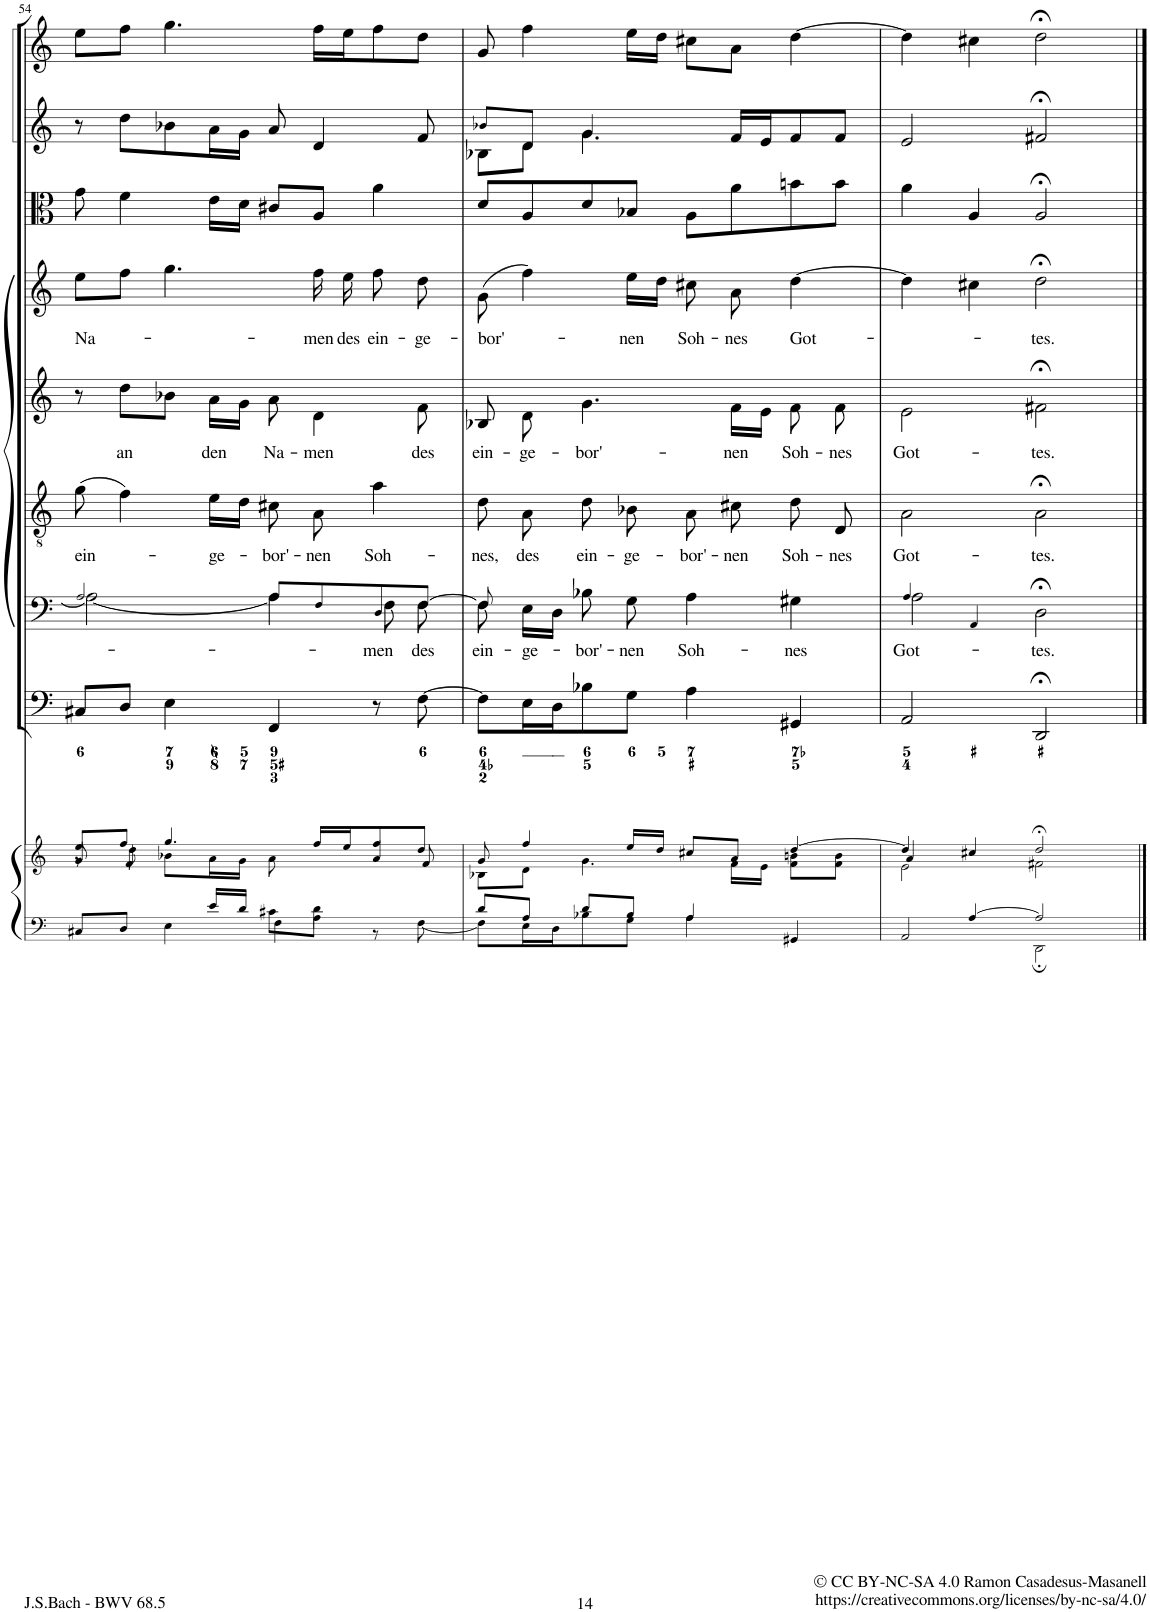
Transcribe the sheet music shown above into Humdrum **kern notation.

**kern	**kern	**kern	**kern	**text	**kern	**text	**kern	**text	**kern	**text	**kern	**kern	**kern
*part9	*part9	*part8	*part7	*part7	*part6	*part6	*part5	*part5	*part4	*part4	*part3	*part2	*part1
*staff10	*staff9	*staff8	*staff7	*staff7	*staff6	*staff6	*staff5	*staff5	*staff4	*staff4	*staff3	*staff2	*staff1
*I"Piano reduction	*	*I"Continuo	*I"Basso. Trombone III. col Basso.	*	*I"Tenore. Trombone II. col Tenore.	*	*I"Alto	*	*I"Soprano	*	*I"Taille Viola	*I"Oboe II. Violino II.	*I"Oboe I. Violino I.
*I'Pno	*	*	*	*	*	*	*	*	*	*	*	*I'Ob	*I'Ob
!!LO:PB:g=z
*clefF4	*clefG2	*clefF4	*clefF4	*	*clefGv2	*	*clefG2	*	*clefG2	*	*clefC3	*clefG2	*clefG2
*k[]	*k[]	*k[]	*k[]	*	*k[]	*	*k[]	*	*k[]	*	*k[]	*k[]	*k[]
*M4/4	*M4/4	*M4/4	*M4/4	*	*M4/4	*	*M4/4	*	*M4/4	*	*M4/4	*M4/4	*M4/4
*met(c)	*met(c)	*met(c)	*met(c)	*	*met(c)	*	*met(c)	*	*met(c)	*	*met(c)	*met(c)	*met(c)
=54	=54	=54	=54	=54	=54	=54	=54	=54	=54	=54	=54	=54	=54
*^	*^	*	*^	*	*	*	*	*	*	*	*	*	*
*	*^	*	*^	*	*	*	*	*	*	*	*	*	*	*	*	*
!	!	!	!	!	!	!	!	!	!	!	!LO:LY:b	!	!	!	!LO:LY:b	!	!	!
8ryy	4.ryy	8C#X/L	8ee/L	8r	8g/	8C#X/L	2A!/	2A\_	.	(8g\	ein-	8r	.	8ee\L	Na-	8g\	8r	8ee\L
!	!	!	!	!	!	!	!	!	!	!	!	!	!LO:LY:b	!	!	!	!	!
.	.	8D/J	8ff/J	8dd\	4f/	8D/J	.	.	.	4f\)	.	8dd\L	an	8ff\J	.	4f\	8dd\L	8ff\J
.	.	4E\	4.gg/	8b-X\L	.	4E\	.	.	.	.	.	8b-X\J	.	4.gg\	.	.	8b-X\	4.gg\
!	!	!	!	!	!	!	!	!	!	!	!LO:LY:b	!	!LO:LY:b	!	!	!	!	!
.	16e/LL	.	.	16a\L	4.ryy	.	.	.	.	16e\LL	-ge-	16a\LL	den	.	.	16e\LL	16a\L	.
.	16d/JJ	.	.	16g\JJ	.	.	.	.	.	16d\JJ	.	16g\JJ	.	.	.	16d\JJ	16g\JJ	.
!	!	!	!	!	!	!	!	!	!	!	!LO:LY:b	!	!LO:LY:b	!	!	!	!	!
.	8c#X\L	4F\	.	8a\	.	4FF/	8A!/L	4A\]	.	8c#X\	-bor'-	8a\	Na-	.	.	8c#X/L	8a/	.
!	!	!	!	!	!	!	!	!	!	!	!LO:LY:b	!	!LO:LY:b	!	!LO:LY:b	!	!	!
4d\	8A\J	.	16ff/LL	4ryy	.	.	8F!/	.	.	8A\	-nen	4d\	-men	16ff\	-men	8A/J	4d/	16ff\LL
!	!	!	!	!	!	!	!	!	!	!	!	!	!	!	!LO:LY:b	!	!	!
.	.	.	16ee/J	.	.	.	.	.	.	.	.	.	.	16ee\	des	.	.	16ee\J
!	!	!	!	!	!	!	!	!	!LO:LY:b	!	!LO:LY:b	!	!	!	!LO:LY:b	!	!	!
.	4ryy	8r	8ff/	.	4a/	8r	8D!/	8F\	men	4a\	Soh-	.	.	8ff\	ein-	4a\	.	8ff\
!	!	!	!	!	!	!	!	!	!LO:LY:b	!	!	!	!LO:LY:b	!	!LO:LY:b	!	!	!
8ryy	.	[8F\	8dd/J	8f/	.	[8F\	[8F!/J	8F\	des	.	.	8f\	des	8dd\	-ge-	.	8f/	8dd\J
*	*	*	*	*v	*v	*	*	*	*	*	*	*	*	*	*	*	*	*
=55	=55	=55	=55	=55	=55	=55	=55	=55	=55	=55	=55	=55	=55	=55	=55	=55	=55
!	!	!	!	!	!	!	!	!LO:LY:b	!	!LO:LY:b	!	!LO:LY:b	!	!LO:LY:b	!	!	!
*	*v	*v	*	*	*	*	*	*	*	*	*	*	*	*	*	*^	*
8d/L	8F\L]	8g/	8B-X\L	8F\L]	8F!/]	8F\	ein-	8d\	-nes,	8B-X/	ein-	(8g\	-bor'-	8d/L	8b-X!/L	8B-X\L	8g/
!	!	!	!	!	!	!	!LO:LY:b	!	!LO:LY:b	!	!LO:LY:b	!	!	!	!	!	!
8A/J	16E\L	4ff/	8d\J	16E\L	16E\LL	8ryy	-ge-	8A\	des	8d\	-ge-	4ff\)	.	8A/	8d!/J	8d\J	4ff\
.	16D\J	.	.	16D\J	16D\JJ	.	.	.	.	.	.	.	.	.	.	.	.
!	!	!	!	!	!	!	!LO:LY:b	!	!LO:LY:b	!	!LO:LY:b	!	!	!	!	!	!
8d/L	8B-X\	.	4.g\	8B-X\	8B-X\	4ryy	-bor'-	8d\	ein-	4.g\	-bor'-	.	.	8d/	4.g!/	4.g\	.
!	!	!	!	!	!	!	!LO:LY:b	!	!LO:LY:b	!	!	!	!LO:LY:b	!	!	!	!
8B-/J	8G\J	16ee/LL	.	8G\J	8G\	.	-nen	8B-X\	-ge-	.	.	16ee\LL	-nen	8B-X/J	.	.	16ee\LL
.	.	16dd/JJ	.	.	.	.	.	.	.	.	.	16dd\JJ	.	.	.	.	16dd\JJ
!	!	!	!	!	!	!	!LO:LY:b	!	!LO:LY:b	!	!	!	!LO:LY:b	!	!	!	!
4A/	4A\	8cc#X/L	.	4A\	4A\	2ryy	Soh-	8A\	-bor'-	.	.	8cc#X\	Soh-	8A\L	.	.	8cc#X\L
!	!	!	!	!	!	!	!	!	!LO:LY:b	!	!LO:LY:b	!	!LO:LY:b	!	!	!	!
.	.	8a/J	16f\LL	.	.	.	.	8c#X\	-nen	16f\LL	nen	8a\	-nes	8a\	16f/LL	4.ryy	8a\J
.	.	.	16e\JJ	.	.	.	.	.	.	16e\JJ	.	.	.	.	16e/J	.	.
!	!	!	!	!	!	!	!LO:LY:b	!	!LO:LY:b	!	!LO:LY:b	!	!LO:LY:b	!	!	!	!
4GG#X/	4ryy	[4dd/	8f\ 8bn\L	4GG#X/	4G#X\	.	-nes	8d\	Soh-	8f\	Soh-	[4dd\	Got-	8bn\	8f/	.	[4dd\
!	!	!	!	!	!	!	!	!	!LO:LY:b	!	!LO:LY:b	!	!	!	!	!	!
.	.	.	8f\ 8b\J	.	.	.	.	8D/	-nes	8f\	-nes	.	.	8b\J	8f/J	.	.
*	*	*	*	*	*	*	*	*	*	*	*	*	*	*	*v	*v	*
=56	=56	=56	=56	=56	=56	=56	=56	=56	=56	=56	=56	=56	=56	=56	=56	=56
*	*	*	*^	*	*	*	*	*	*	*	*	*	*	*	*	*
!	!	!	!	!	!	!	!	!LO:LY:b	!	!LO:LY:b	!	!LO:LY:b	!	!	!	!	!
4ryy	2AA/	4dd/]	2e\	4a/	2AA/	2A\	4A!/	Got-	2A\	Got-	2e\	Got-	4dd\]	.	4a\	2e/	4dd\]
[4A/	.	4cc#X/	.	2.ryy	.	.	4AA!/	.	.	.	.	.	4cc#X\	.	4A/	.	4cc#X\
!	!	!	!	!	!	!	!	!LO:LY:b	!	!LO:LY:b	!	!LO:LY:b	!	!LO:LY:b	!	!	!
2A/]	2DD;\	2dd;</	2f#X\	.	2DD;</	2D;<\	2ryy	-tes.	2A;<\	-tes.	2f#X;<\	-tes.	2dd;<\	-tes.	2A;</	2f#X;</	2dd;<\
*v	*v	*	*	*	*	*v	*v	*	*	*	*	*	*	*	*	*	*
*	*v	*v	*v	*	*	*	*	*	*	*	*	*	*	*	*
==	==	==	==	==	==	==	==	==	==	==	==	==	==
*-	*-	*-	*-	*-	*-	*-	*-	*-	*-	*-	*-	*-	*-
